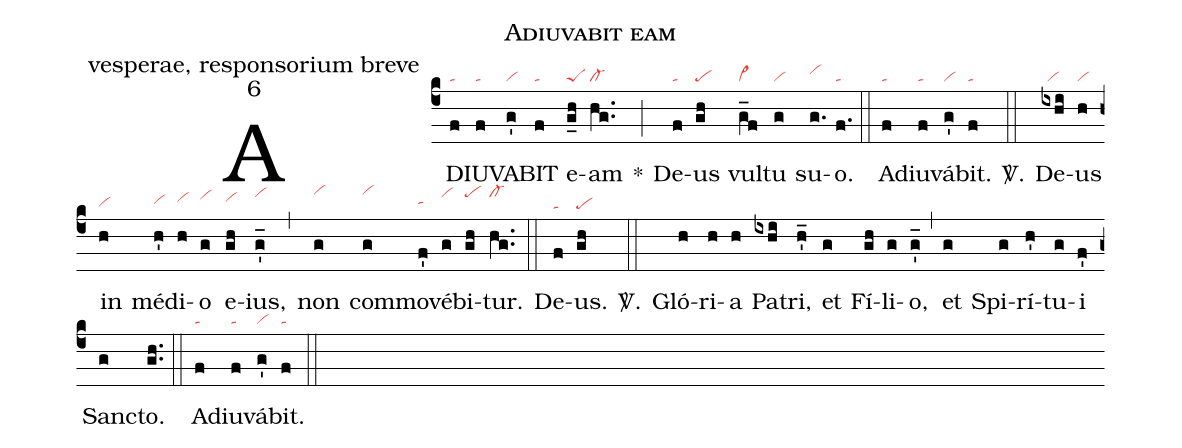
name: Adiuvabit eam;
office-part: vesperae, responsorium breve;
mode: 6;
nabc-lines: 1;
%%
(c4)
AD(f|ta)IU(f|ta)VA(g'|vi)BIT(f|ta) e(g_h|peS)am(hg..|cl-) *(;)
De(f|ta)us(gh|pe) vul(g_f|vi>)tu(g|vi) su(g.|vihi)o.(f.|ta) (::)
Ad(f|ta)iu(f|ta)vá(g'|vi)bit.(f|ta) <sp>V/</sp>.(::)
De(ixhi|//vi)us(h|vi) in(h|vihg) mé(h'|vihh)di(h|vihi)o(g|vihj) e(gh|vihi)ius,(g'_|vihk) (,)
non(g|vihl) com(g|vihl)mo(f'|tahh)vé(g|vihk)bi(gh|pehk)tur.(hg..|cl-hk) (::)
De(f|ta)us.(gh|pe) <sp>V/</sp>.(::)
Gló(h)ri(h)a(h) Pa(ixhi)tri,(h'_) et(g) Fí(gh)li(g)o,(g'_) (,)
et(g) Spi(g)rí(h')tu(g)i(f') Sanc(g)to.(gh..) (::)
Ad(f|ta)iu(f|ta)vá(g'|vi)bit.(f|ta) (::)
